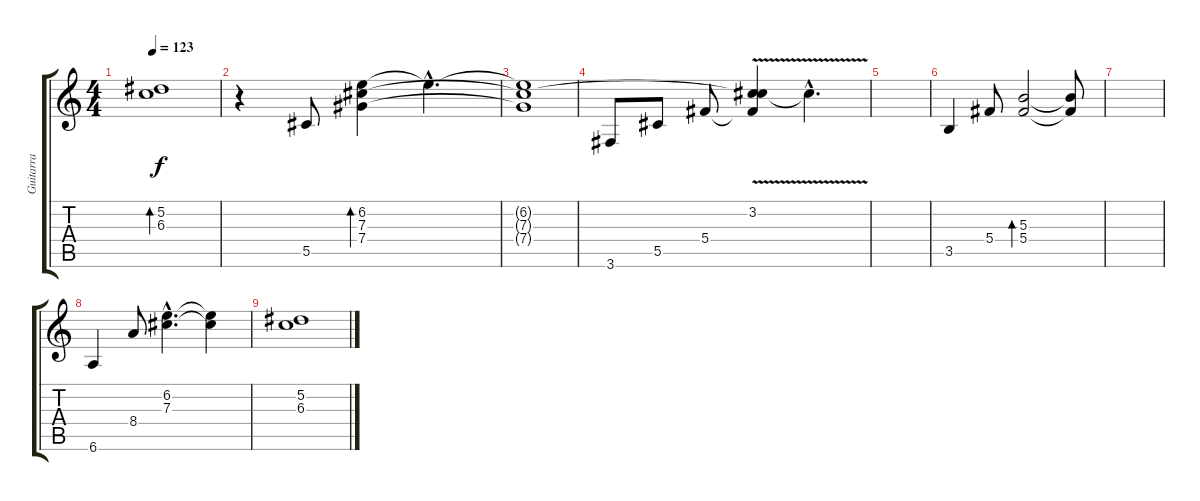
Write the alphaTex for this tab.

\track ("Guitarra" "Guitarra") {instrument electricguitarjazz}
\staff {score tabs}
\tuning (Eb4 Bb3 Gb3 Db3 Ab2 Eb2) {hide}
\ts (4 4)
\tempo 123
\clef g2
\ks c
(5.2 6.3).1{bd 240 dy f} |
r.4 5.5.8 (6.2 7.3 7.4).4{bd 240} 6.2{hac t}.4{d} |
(6.2{t} 7.3{t} 7.4{t}).1 |
3.6.8 5.5.8 5.4.8 (3.2{v} 7.3{t} 5.4{t}).4 3.2{hac t}.4{d} |
|
3.5.4 5.4.8 (5.3 5.4).2{bd 240} (5.3{t} 5.4{t}).8 |
|
6.6.4 8.4.8 (6.2{hac} 7.3{hac}).4{d} (6.2{t} 7.3{t}).4 |
(5.2 6.3).1
